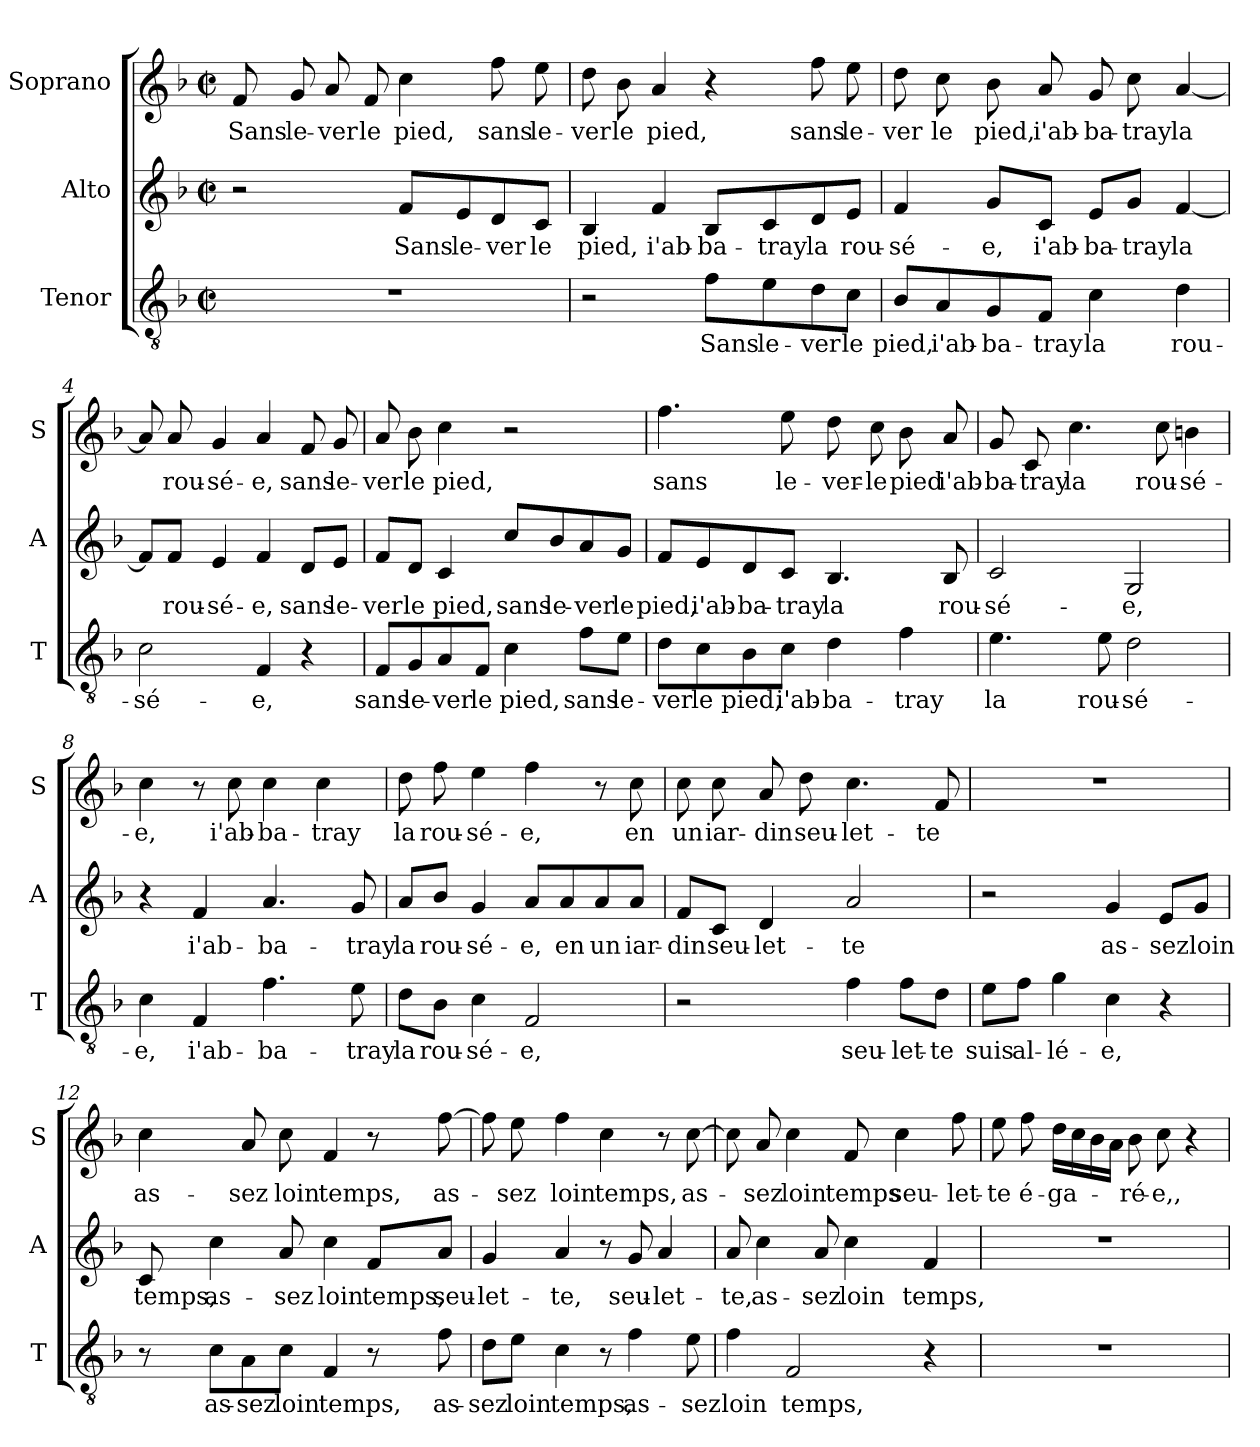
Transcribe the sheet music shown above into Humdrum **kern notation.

**kern	**text	**kern	**text	**kern	**text
*part3	*part3	*part2	*part2	*part1	*part1
*staff3	*staff3	*staff2	*staff2	*staff1	*staff1
*I"Tenor	*	*I"Alto	*	*I"Soprano	*
*I'T	*	*I'A	*	*I'S	*
*clefGv2	*	*clefG2	*	*clefG2	*
*k[b-]	*	*k[b-]	*	*k[b-]	*
*F:	*	*F:	*	*F:	*
*M2/2	*	*M2/2	*	*M2/2	*
*met(c|)	*	*met(c|)	*	*met(c|)	*
=1	=1	=1	=1	=1	=1
!	!	!	!	!	!LO:LY:b
1r	.	2r	.	8f/	Sans
!	!	!	!	!	!LO:LY:b
.	.	.	.	8g/	le-
!	!	!	!	!	!LO:LY:b
.	.	.	.	8a/	-ver
!	!	!	!	!	!LO:LY:b
.	.	.	.	8f/	le
!	!	!	!LO:LY:b	!	!LO:LY:b
.	.	8f/L	Sans	4cc\	pied,
!	!	!	!LO:LY:b	!	!
.	.	8e/	le-	.	.
!	!	!	!LO:LY:b	!	!LO:LY:b
.	.	8d/	-ver	8ff\	sans
!	!	!	!LO:LY:b	!	!LO:LY:b
.	.	8c/J	le	8ee\	le-
=2	=2	=2	=2	=2	=2
!	!	!	!LO:LY:b	!	!LO:LY:b
2r	.	4B-/	pied,	8dd\	-ver
!	!	!	!	!	!LO:LY:b
.	.	.	.	8b-\	le
!	!	!	!LO:LY:b	!	!LO:LY:b
.	.	4f/	i'ab-	4a/	pied,
!	!LO:LY:b	!	!LO:LY:b	!	!
8f\L	Sans	8B-/L	-ba-	4r	.
!	!LO:LY:b	!	!LO:LY:b	!	!
8e\	le-	8c/	-tray	.	.
!	!LO:LY:b	!	!LO:LY:b	!	!LO:LY:b
8d\	-ver	8d/	la	8ff\	sans
!	!LO:LY:b	!	!LO:LY:b	!	!LO:LY:b
8c\J	le	8e/J	rou-	8ee\	le-
=3	=3	=3	=3	=3	=3
!	!LO:LY:b	!	!LO:LY:b	!	!LO:LY:b
8B-/L	pied,	4f/	-sé-	8dd\	-ver
!	!LO:LY:b	!	!	!	!LO:LY:b
8A/	i'ab-	.	.	8cc\	le
!	!LO:LY:b	!	!LO:LY:b	!	!LO:LY:b
8G/	-ba-	8g/L	-e,	8b-\	pied,
!	!LO:LY:b	!	!LO:LY:b	!	!LO:LY:b
8F/J	-tray	8c/J	i'ab-	8a/	i'ab-
!	!LO:LY:b	!	!LO:LY:b	!	!LO:LY:b
4c\	la	8e/L	-ba-	8g/	-ba-
!	!	!	!LO:LY:b	!	!LO:LY:b
.	.	8g/J	-tray	8cc\	-tray
!	!LO:LY:b	!	!LO:LY:b	!	!LO:LY:b
4d\	rou-	[4f/	la	[4a/	la
!!LO:LB:g=z
=4	=4	=4	=4	=4	=4
!	!LO:LY:b	!	!	!	!
2c\	-sé-	8f/L]	.	8a/]	.
!	!	!	!LO:LY:b	!	!LO:LY:b
.	.	8f/J	rou-	8a/	rou-
!	!	!	!LO:LY:b	!	!LO:LY:b
.	.	4e/	-sé-	4g/	-sé-
!	!LO:LY:b	!	!LO:LY:b	!	!LO:LY:b
4F/	-e,	4f/	-e,	4a/	-e,
!	!	!	!LO:LY:b	!	!LO:LY:b
4r	.	8d/L	sans	8f/	sans
!	!	!	!LO:LY:b	!	!LO:LY:b
.	.	8e/J	le-	8g/	le-
=5	=5	=5	=5	=5	=5
!	!LO:LY:b	!	!LO:LY:b	!	!LO:LY:b
8F/L	sans	8f/L	-ver	8a/	-ver
!	!LO:LY:b	!	!LO:LY:b	!	!LO:LY:b
8G/	le-	8d/J	le	8b-\	le
!	!LO:LY:b	!	!LO:LY:b	!	!LO:LY:b
8A/	-ver	4c/	pied,	4cc\	pied,
!	!LO:LY:b	!	!	!	!
8F/J	le	.	.	.	.
!	!LO:LY:b	!	!LO:LY:b	!	!
4c\	pied,	8cc/L	sans	2r	.
!	!	!	!LO:LY:b	!	!
.	.	8b-/	le-	.	.
!	!LO:LY:b	!	!LO:LY:b	!	!
8f\L	sans	8a/	-ver	.	.
!	!LO:LY:b	!	!LO:LY:b	!	!
8e\J	le-	8g/J	le	.	.
=6	=6	=6	=6	=6	=6
!	!LO:LY:b	!	!LO:LY:b	!	!LO:LY:b
8d\L	-ver	8f/L	pied,	4.ff\	sans
!	!LO:LY:b	!	!LO:LY:b	!	!
8c\	le	8e/	i'ab-	.	.
!	!LO:LY:b	!	!LO:LY:b	!	!
8B-\	pied,	8d/	-ba-	.	.
!	!LO:LY:b	!	!LO:LY:b	!	!LO:LY:b
8c\J	i'ab-	8c/J	-tray	8ee\	le-
!	!LO:LY:b	!	!LO:LY:b	!	!LO:LY:b
4d\	-ba-	4.B-/	la	8dd\	-ver-
!	!	!	!	!	!LO:LY:b
.	.	.	.	8cc\	-le
!	!LO:LY:b	!	!	!	!LO:LY:b
4f\	-tray	.	.	8b-\	pied
!	!	!	!LO:LY:b	!	!LO:LY:b
.	.	8B-/	rou-	8a/	i'ab-
=7	=7	=7	=7	=7	=7
!	!LO:LY:b	!	!LO:LY:b	!	!LO:LY:b
4.e\	la	2c/	-sé-	8g/	-ba-
!	!	!	!	!	!LO:LY:b
.	.	.	.	8c/	-tray
!	!	!	!	!	!LO:LY:b
.	.	.	.	4.cc\	la
!	!LO:LY:b	!	!	!	!
8e\	rou-	.	.	.	.
!	!LO:LY:b	!	!LO:LY:b	!	!
2d\	-sé-	2G/	-e,	.	.
!	!	!	!	!	!LO:LY:b
.	.	.	.	8cc\	rou-
!	!	!	!	!	!LO:LY:b
.	.	.	.	4bn\	-sé-
!!LO:LB:g=z
=8	=8	=8	=8	=8	=8
!	!LO:LY:b	!	!	!	!LO:LY:b
4c\	-e,	4r	.	4cc\	-e,
!	!LO:LY:b	!	!LO:LY:b	!	!
4F/	i'ab-	4f/	i'ab-	8r	.
!	!	!	!	!	!LO:LY:b
.	.	.	.	8cc\	i'ab-
!	!LO:LY:b	!	!LO:LY:b	!	!LO:LY:b
4.f\	-ba-	4.a/	-ba-	4cc\	-ba-
!	!	!	!	!	!LO:LY:b
.	.	.	.	4cc\	-tray
!	!LO:LY:b	!	!LO:LY:b	!	!
8e\	-tray	8g/	-tray	.	.
=9	=9	=9	=9	=9	=9
!	!LO:LY:b	!	!LO:LY:b	!	!LO:LY:b
8d\L	la	8a/L	la	8dd\	la
!	!LO:LY:b	!	!LO:LY:b	!	!LO:LY:b
8B-\J	rou-	8b-/J	rou-	8ff\	rou-
!	!LO:LY:b	!	!LO:LY:b	!	!LO:LY:b
4c\	-sé-	4g/	-sé-	4ee\	-sé-
!	!LO:LY:b	!	!LO:LY:b	!	!LO:LY:b
2F/	-e,	8a/L	-e,	4ff\	-e,
!	!	!	!LO:LY:b	!	!
.	.	8a/	en	.	.
!	!	!	!LO:LY:b	!	!
.	.	8a/	un	8r	.
!	!	!	!LO:LY:b	!	!LO:LY:b
.	.	8a/J	iar-	8cc\	en
=10	=10	=10	=10	=10	=10
!	!	!	!LO:LY:b	!	!LO:LY:b
2r	.	8f/L	-din	8cc\	un
!	!	!	!LO:LY:b	!	!LO:LY:b
.	.	8c/J	seu-	8cc\	iar-
!	!	!	!LO:LY:b	!	!LO:LY:b
.	.	4d/	-let-	8a/	-din
!	!	!	!	!	!LO:LY:b
.	.	.	.	8dd\	seu-
!	!LO:LY:b	!	!LO:LY:b	!	!LO:LY:b
4f\	seu-	2a/	-te	4.cc\	-let-
!	!LO:LY:b	!	!	!	!
8f\L	-let-	.	.	.	.
!	!LO:LY:b	!	!	!	!LO:LY:b
8d\J	-te	.	.	8f/	-te
=11	=11	=11	=11	=11	=11
!	!LO:LY:b	!	!	!	!
8e\L	suis	2r	.	1r	.
!	!LO:LY:b	!	!	!	!
8f\J	al-	.	.	.	.
!	!LO:LY:b	!	!	!	!
4g\	-lé-	.	.	.	.
!	!LO:LY:b	!	!LO:LY:b	!	!
4c\	-e,	4g/	as-	.	.
!	!	!	!LO:LY:b	!	!
4r	.	8e/L	-sez	.	.
!	!	!	!LO:LY:b	!	!
.	.	8g/J	loin	.	.
!!LO:PB:g=z
=12	=12	=12	=12	=12	=12
!	!	!	!LO:LY:b	!	!LO:LY:b
8r	.	8c/	temps,	4cc\	as-
!	!LO:LY:b	!	!LO:LY:b	!	!
8c\L	as-	4cc\	as-	.	.
!	!LO:LY:b	!	!	!	!LO:LY:b
8A\	-sez	.	.	8a/	-sez
!	!LO:LY:b	!	!LO:LY:b	!	!LO:LY:b
8c\J	loin	8a/	-sez	8cc\	loin
!	!LO:LY:b	!	!LO:LY:b	!	!LO:LY:b
4F/	temps,	4cc\	loin	4f/	temps,
!	!	!	!LO:LY:b	!	!
8r	.	8f/L	temps,	8r	.
!	!LO:LY:b	!	!LO:LY:b	!	!LO:LY:b
8f\	as-	8a/J	seu-	[8ff\	as-
=13	=13	=13	=13	=13	=13
!	!LO:LY:b	!	!LO:LY:b	!	!
8d\L	-sez	4g/	-let-	8ff\]	.
!	!LO:LY:b	!	!	!	!LO:LY:b
8e\J	loin	.	.	8ee\	-sez
!	!LO:LY:b	!	!LO:LY:b	!	!LO:LY:b
4c\	temps,	4a/	-te,	4ff\	loin
!	!	!	!	!	!LO:LY:b
8r	.	8r	.	4cc\	temps,
!	!LO:LY:b	!	!LO:LY:b	!	!
4f\	as-	8g/	seu-	.	.
!	!	!	!LO:LY:b	!	!
.	.	4a/	-let-	8r	.
!	!LO:LY:b	!	!	!	!LO:LY:b
8e\	-sez	.	.	[8cc\	as-
=14	=14	=14	=14	=14	=14
!	!LO:LY:b	!	!LO:LY:b	!	!
4f\	loin	8a/	-te,	8cc\]	.
!	!	!	!LO:LY:b	!	!LO:LY:b
.	.	4cc\	as-	8a/	-sez
!	!LO:LY:b	!	!	!	!LO:LY:b
2F/	temps,	.	.	4cc\	loin
!	!	!	!LO:LY:b	!	!
.	.	8a/	-sez	.	.
!	!	!	!LO:LY:b	!	!LO:LY:b
.	.	4cc\	loin	8f/	temps
!	!	!	!	!	!LO:LY:b
.	.	.	.	4cc\	seu-
!	!	!	!LO:LY:b	!	!
4r	.	4f/	temps,	.	.
!	!	!	!	!	!LO:LY:b
.	.	.	.	8ff\	-let-
!!LO:LB:g=z
=15	=15	=15	=15	=15	=15
!	!	!	!	!	!LO:LY:b
1r	.	1r	.	8ee\	-te
!	!	!	!	!	!LO:LY:b
.	.	.	.	8ff\	é-
!	!	!	!	!	!LO:LY:b
.	.	.	.	16dd\LL	-ga-
.	.	.	.	16cc\	.
.	.	.	.	16b-\	.
.	.	.	.	16a\JJ	.
!	!	!	!	!	!LO:LY:b
.	.	.	.	8b-\	-ré-
!	!	!	!	!	!LO:LY:b
.	.	.	.	8cc\	-e,,
.	.	.	.	4r	.
=	=	=	=	=	=
*-	*-	*-	*-	*-	*-
